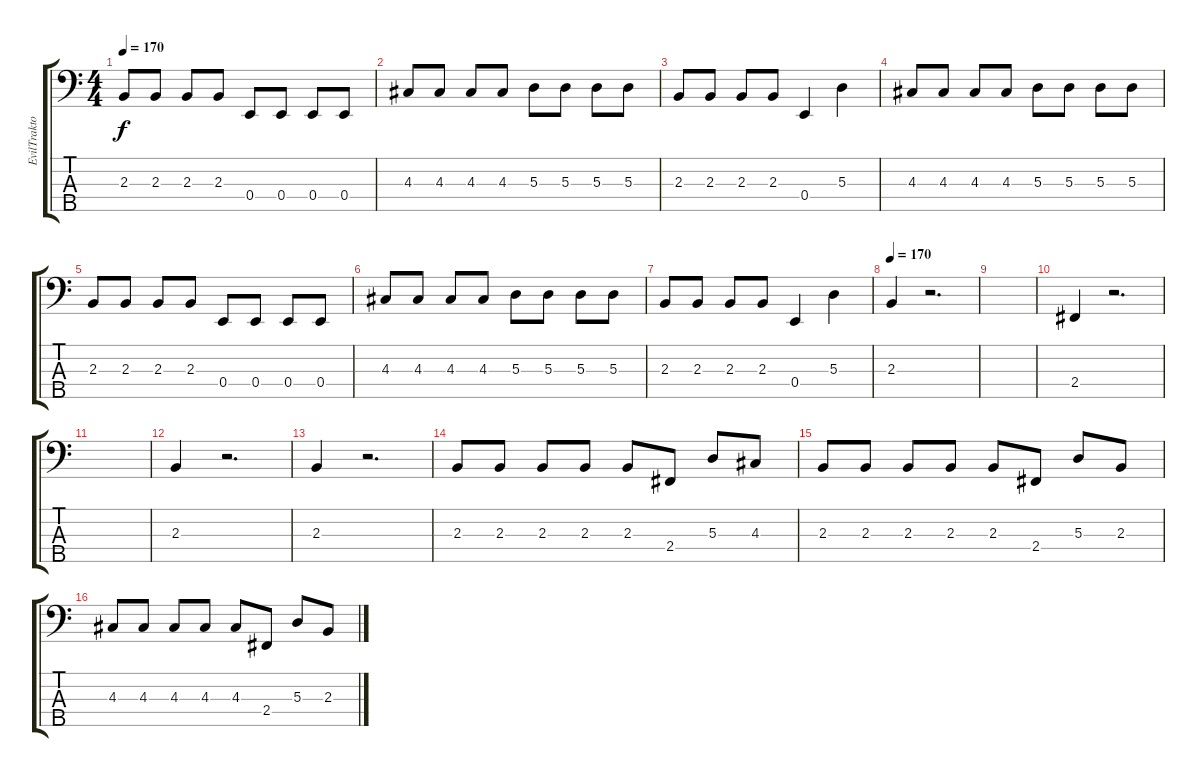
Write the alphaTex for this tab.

\track ("EvilTraktor" "EvilTrakto") {instrument electricbassfinger}
\staff {score tabs}
\tuning (G2 D2 A1 E1 B0) {hide}
\ts (4 4)
\tempo 170
\clef f4
\ks c
2.3.8{dy f} 2.3.8 2.3.8 2.3.8 0.4.8 0.4.8 0.4.8 0.4.8 |
4.3.8 4.3.8 4.3.8 4.3.8 5.3.8 5.3.8 5.3.8 5.3.8 |
2.3.8 2.3.8 2.3.8 2.3.8 0.4.4 5.3.4 |
4.3.8 4.3.8 4.3.8 4.3.8 5.3.8 5.3.8 5.3.8 5.3.8 |
2.3.8 2.3.8 2.3.8 2.3.8 0.4.8 0.4.8 0.4.8 0.4.8 |
4.3.8 4.3.8 4.3.8 4.3.8 5.3.8 5.3.8 5.3.8 5.3.8 |
2.3.8 2.3.8 2.3.8 2.3.8 0.4.4 5.3.4 |
\tempo 170
2.3.4 r.2{d} |
|
2.4.4 r.2{d} |
|
2.3.4 r.2{d} |
2.3.4 r.2{d} |
2.3.8 2.3.8 2.3.8 2.3.8 2.3.8 2.4.8 5.3.8 4.3.8 |
2.3.8 2.3.8 2.3.8 2.3.8 2.3.8 2.4.8 5.3.8 2.3.8 |
4.3.8 4.3.8 4.3.8 4.3.8 4.3.8 2.4.8 5.3.8 2.3.8
